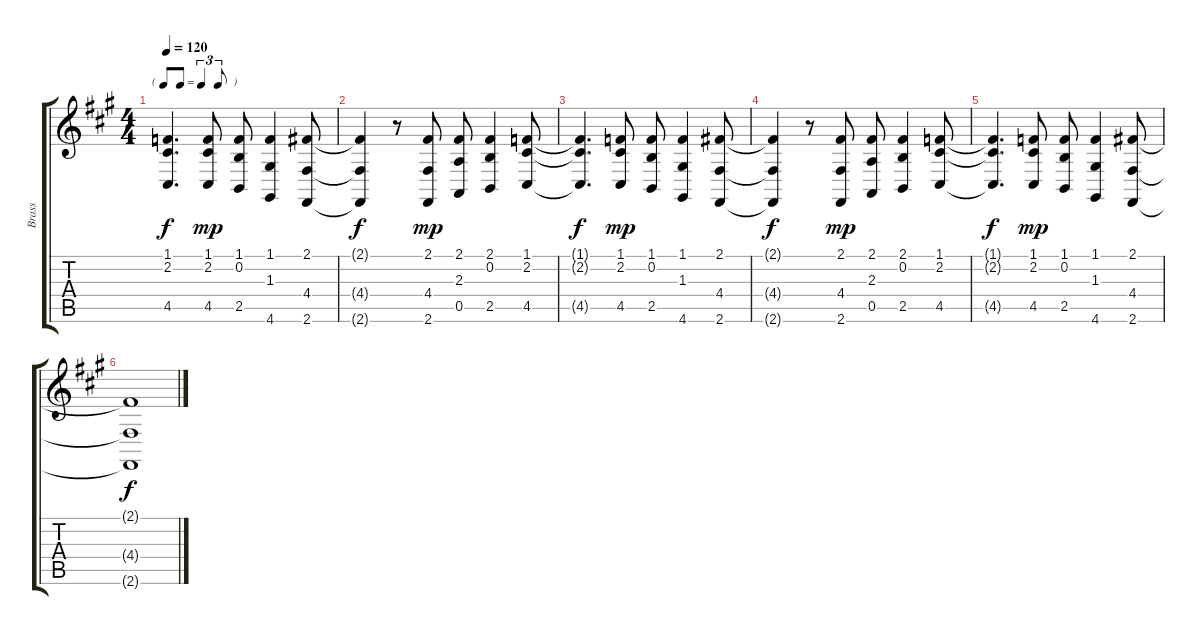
\track ("Brass" "Brass") {instrument trombone}
\staff {score tabs}
\tuning (E4 B3 G3 D3 A2 E2) {hide}
\ts (4 4)
\tf triplet8th
\tempo 120
\clef g2
\ks a
(1.1{t} 2.2{t} 4.5{t}).4{d dy f} (1.1 2.2 4.5).8{dy mp} (1.1 0.2 2.5).8 (1.1 1.3 4.6).4 (2.1 4.4 2.6).8 |
(2.1{t} 4.4{t} 2.6{t}).4{dy f} r.8 (2.1 4.4 2.6).8{dy mp} (2.1 2.3 0.5).8 (2.1 0.2 2.5).4 (1.1 2.2 4.5).8 |
(1.1{t} 2.2{t} 4.5{t}).4{d dy f} (1.1 2.2 4.5).8{dy mp} (1.1 0.2 2.5).8 (1.1 1.3 4.6).4 (2.1 4.4 2.6).8 |
(2.1{t} 4.4{t} 2.6{t}).4{dy f} r.8 (2.1 4.4 2.6).8{dy mp} (2.1 2.3 0.5).8 (2.1 0.2 2.5).4 (1.1 2.2 4.5).8 |
(1.1{t} 2.2{t} 4.5{t}).4{d dy f} (1.1 2.2 4.5).8{dy mp} (1.1 0.2 2.5).8 (1.1 1.3 4.6).4 (2.1 4.4 2.6).8 |
(2.1{t} 4.4{t} 2.6{t}).1{dy f}
